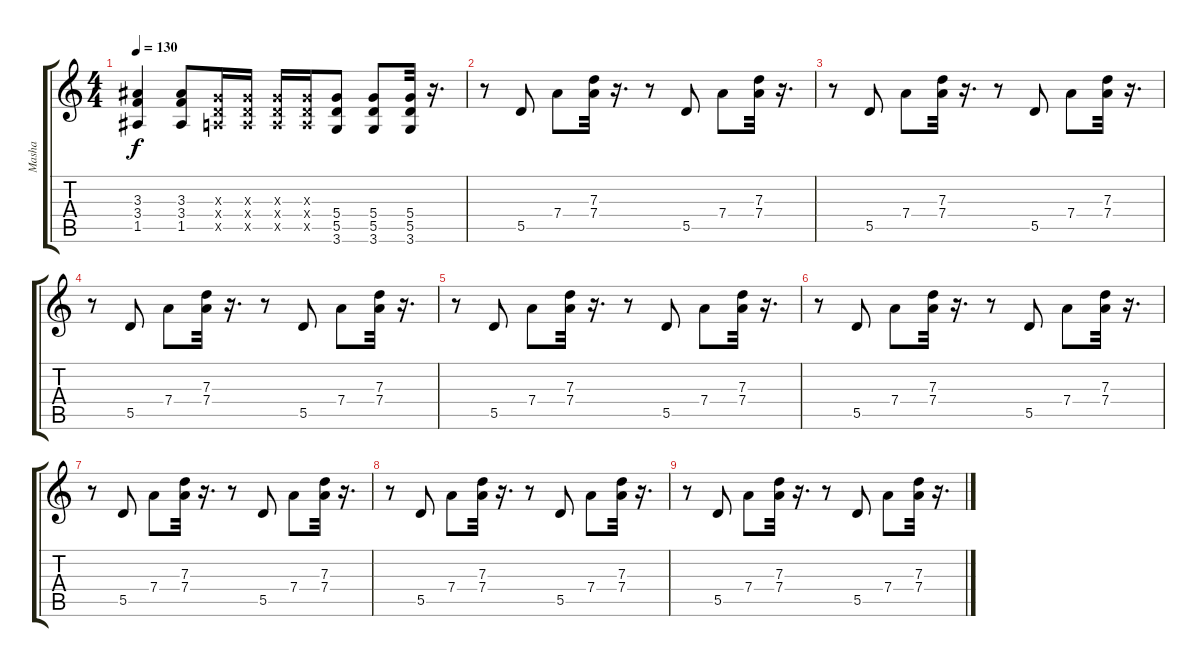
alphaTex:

\track ("Masha" "Masha") {instrument overdrivenguitar}
\staff {score tabs}
\tuning (E4 B3 G3 D3 A2 E2) {hide}
\ts (4 4)
\tempo 130
\clef g2
\ks c
(3.3 3.4 1.5).4{dy f} (3.3 3.4 1.5).8 (0.3{x} 0.4{x} 0.5{x}).16 (0.3{x} 0.4{x} 0.5{x}).16 (0.3{x} 0.4{x} 0.5{x}).16 (0.3{x} 0.4{x} 0.5{x}).16 (5.4 5.5 3.6).8 (5.4 5.5 3.6).8 (5.4 5.5 3.6).32 r.16{d} |
r.8 5.5.8 7.4.8 (7.3 7.4).32 r.16{d} r.8 5.5.8 7.4.8 (7.3 7.4).32 r.16{d} |
r.8 5.5.8 7.4.8 (7.3 7.4).32 r.16{d} r.8 5.5.8 7.4.8 (7.3 7.4).32 r.16{d} |
r.8 5.5.8 7.4.8 (7.3 7.4).32 r.16{d} r.8 5.5.8 7.4.8 (7.3 7.4).32 r.16{d} |
r.8 5.5.8 7.4.8 (7.3 7.4).32 r.16{d} r.8 5.5.8 7.4.8 (7.3 7.4).32 r.16{d} |
r.8 5.5.8 7.4.8 (7.3 7.4).32 r.16{d} r.8 5.5.8 7.4.8 (7.3 7.4).32 r.16{d} |
r.8 5.5.8 7.4.8 (7.3 7.4).32 r.16{d} r.8 5.5.8 7.4.8 (7.3 7.4).32 r.16{d} |
r.8 5.5.8 7.4.8 (7.3 7.4).32 r.16{d} r.8 5.5.8 7.4.8 (7.3 7.4).32 r.16{d} |
r.8 5.5.8 7.4.8 (7.3 7.4).32 r.16{d} r.8 5.5.8 7.4.8 (7.3 7.4).32 r.16{d}
